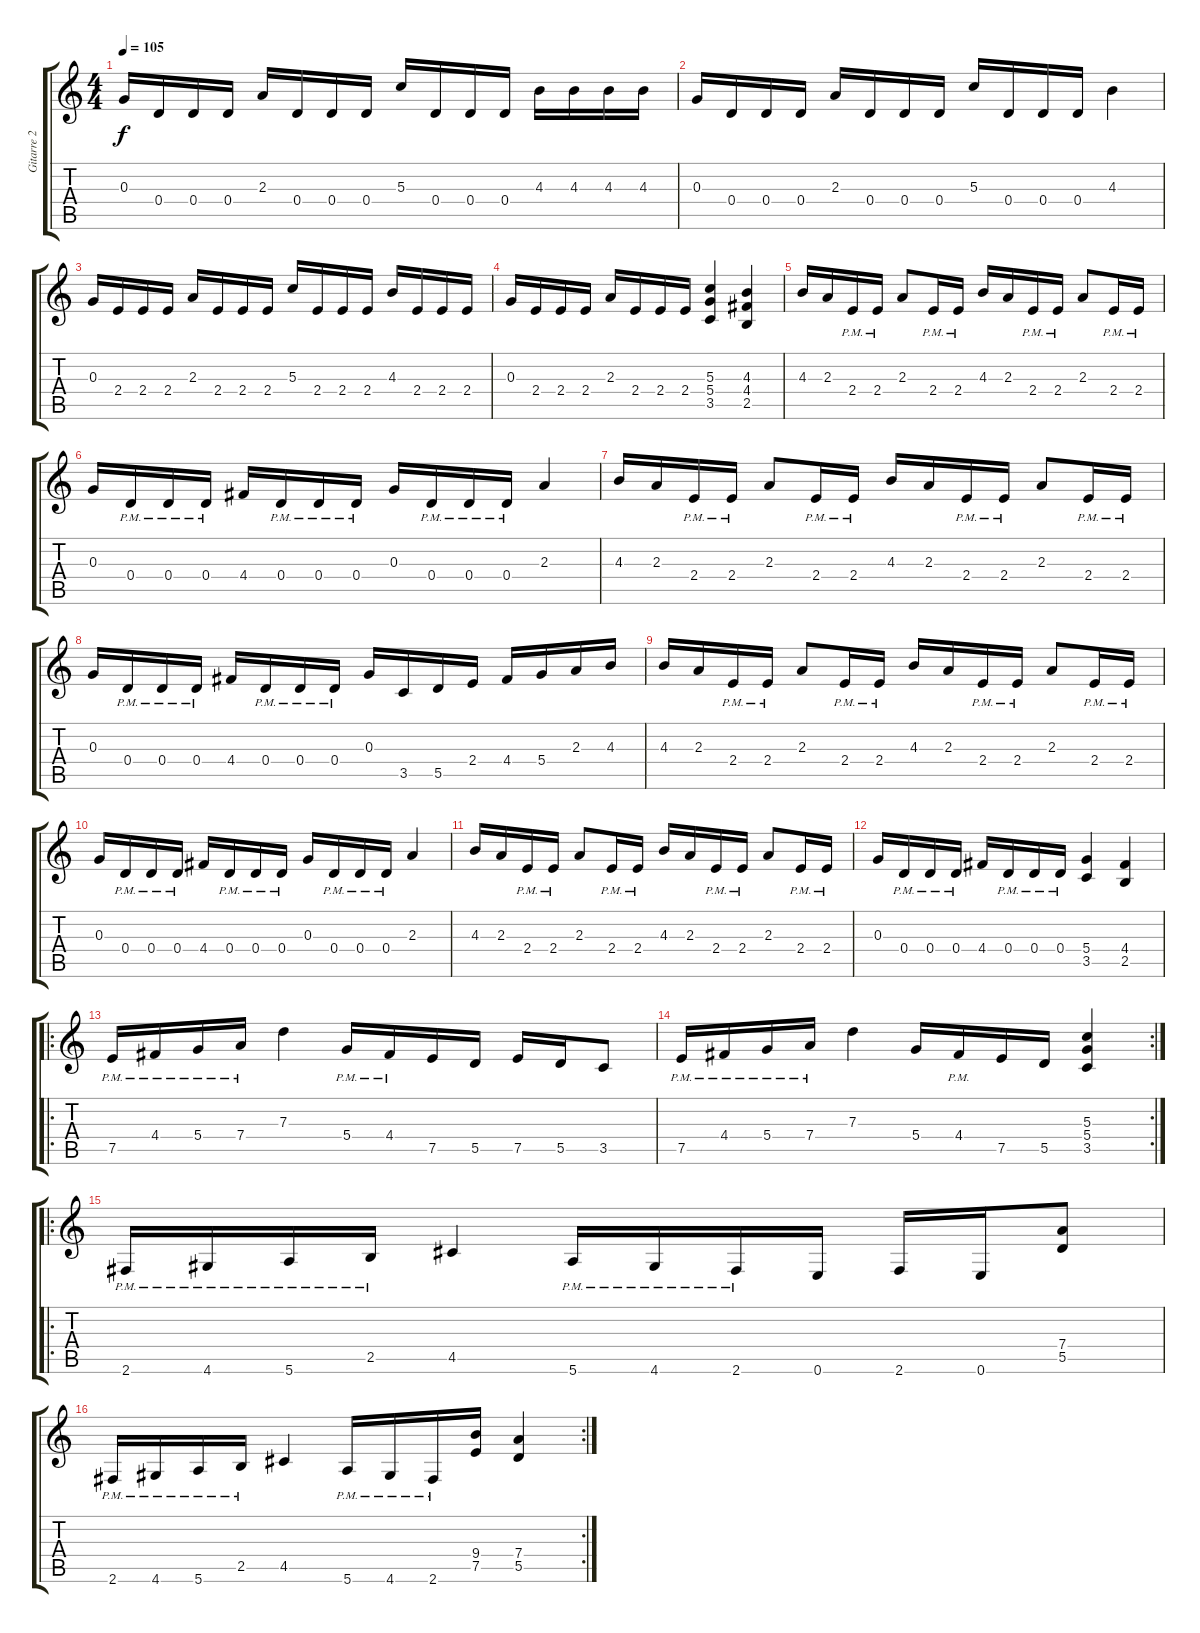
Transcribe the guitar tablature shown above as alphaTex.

\track ("Gitarre 2" "Gitarre 2") {instrument distortionguitar}
\staff {score tabs}
\tuning (E4 B3 G3 D3 A2 E2) {hide}
\ts (4 4)
\tempo 105
\clef g2
\ks c
0.3.16{dy f} 0.4.16 0.4.16 0.4.16 2.3.16 0.4.16 0.4.16 0.4.16 5.3.16 0.4.16 0.4.16 0.4.16 4.3.16 4.3.16 4.3.16 4.3.16 |
0.3.16 0.4.16 0.4.16 0.4.16 2.3.16 0.4.16 0.4.16 0.4.16 5.3.16 0.4.16 0.4.16 0.4.16 4.3.4 |
0.3.16 2.4.16 2.4.16 2.4.16 2.3.16 2.4.16 2.4.16 2.4.16 5.3.16 2.4.16 2.4.16 2.4.16 4.3.16 2.4.16 2.4.16 2.4.16 |
0.3.16 2.4.16 2.4.16 2.4.16 2.3.16 2.4.16 2.4.16 2.4.16 (5.3 5.4 3.5).4 (4.3 4.4 2.5).4 |
4.3.16 2.3.16 2.4{pm}.16 2.4{pm}.16 2.3.8 2.4{pm}.16 2.4{pm}.16 4.3.16 2.3.16 2.4{pm}.16 2.4{pm}.16 2.3.8 2.4{pm}.16 2.4{pm}.16 |
0.3.16 0.4{pm}.16 0.4{pm}.16 0.4{pm}.16 4.4.16 0.4{pm}.16 0.4{pm}.16 0.4{pm}.16 0.3.16 0.4{pm}.16 0.4{pm}.16 0.4{pm}.16 2.3.4 |
4.3.16 2.3.16 2.4{pm}.16 2.4{pm}.16 2.3.8 2.4{pm}.16 2.4{pm}.16 4.3.16 2.3.16 2.4{pm}.16 2.4{pm}.16 2.3.8 2.4{pm}.16 2.4{pm}.16 |
0.3.16 0.4{pm}.16 0.4{pm}.16 0.4{pm}.16 4.4.16 0.4{pm}.16 0.4{pm}.16 0.4{pm}.16 0.3.16 3.5.16 5.5.16 2.4.16 4.4.16 5.4.16 2.3.16 4.3.16 |
4.3.16 2.3.16 2.4{pm}.16 2.4{pm}.16 2.3.8 2.4{pm}.16 2.4{pm}.16 4.3.16 2.3.16 2.4{pm}.16 2.4{pm}.16 2.3.8 2.4{pm}.16 2.4{pm}.16 |
0.3.16 0.4{pm}.16 0.4{pm}.16 0.4{pm}.16 4.4.16 0.4{pm}.16 0.4{pm}.16 0.4{pm}.16 0.3.16 0.4{pm}.16 0.4{pm}.16 0.4{pm}.16 2.3.4 |
4.3.16 2.3.16 2.4{pm}.16 2.4{pm}.16 2.3.8 2.4{pm}.16 2.4{pm}.16 4.3.16 2.3.16 2.4{pm}.16 2.4{pm}.16 2.3.8 2.4{pm}.16 2.4{pm}.16 |
0.3.16 0.4{pm}.16 0.4{pm}.16 0.4{pm}.16 4.4.16 0.4{pm}.16 0.4{pm}.16 0.4{pm}.16 (5.4 3.5).4 (4.4 2.5).4 |
\ro
7.5{pm}.16 4.4{pm}.16 5.4{pm}.16 7.4{pm}.16 7.3.4 5.4{pm}.16 4.4{pm}.16 7.5.16 5.5.16 7.5.16 5.5.16 3.5.8 |
\rc 2
7.5{pm}.16 4.4{pm}.16 5.4{pm}.16 7.4{pm}.16 7.3.4 5.4.16 4.4{pm}.16 7.5.16 5.5.16 (5.3 5.4 3.5).4 |
\ro
2.6{pm}.16 4.6{pm}.16 5.6{pm}.16 2.5{pm}.16 4.5.4 5.6{pm}.16 4.6{pm}.16 2.6{pm}.16 0.6.16 2.6.16 0.6.16 (7.4 5.5).8 |
\rc 2
2.6{pm}.16 4.6{pm}.16 5.6{pm}.16 2.5{pm}.16 4.5.4 5.6{pm}.16 4.6{pm}.16 2.6{pm}.16 (9.4 7.5).16 (7.4 5.5).4
